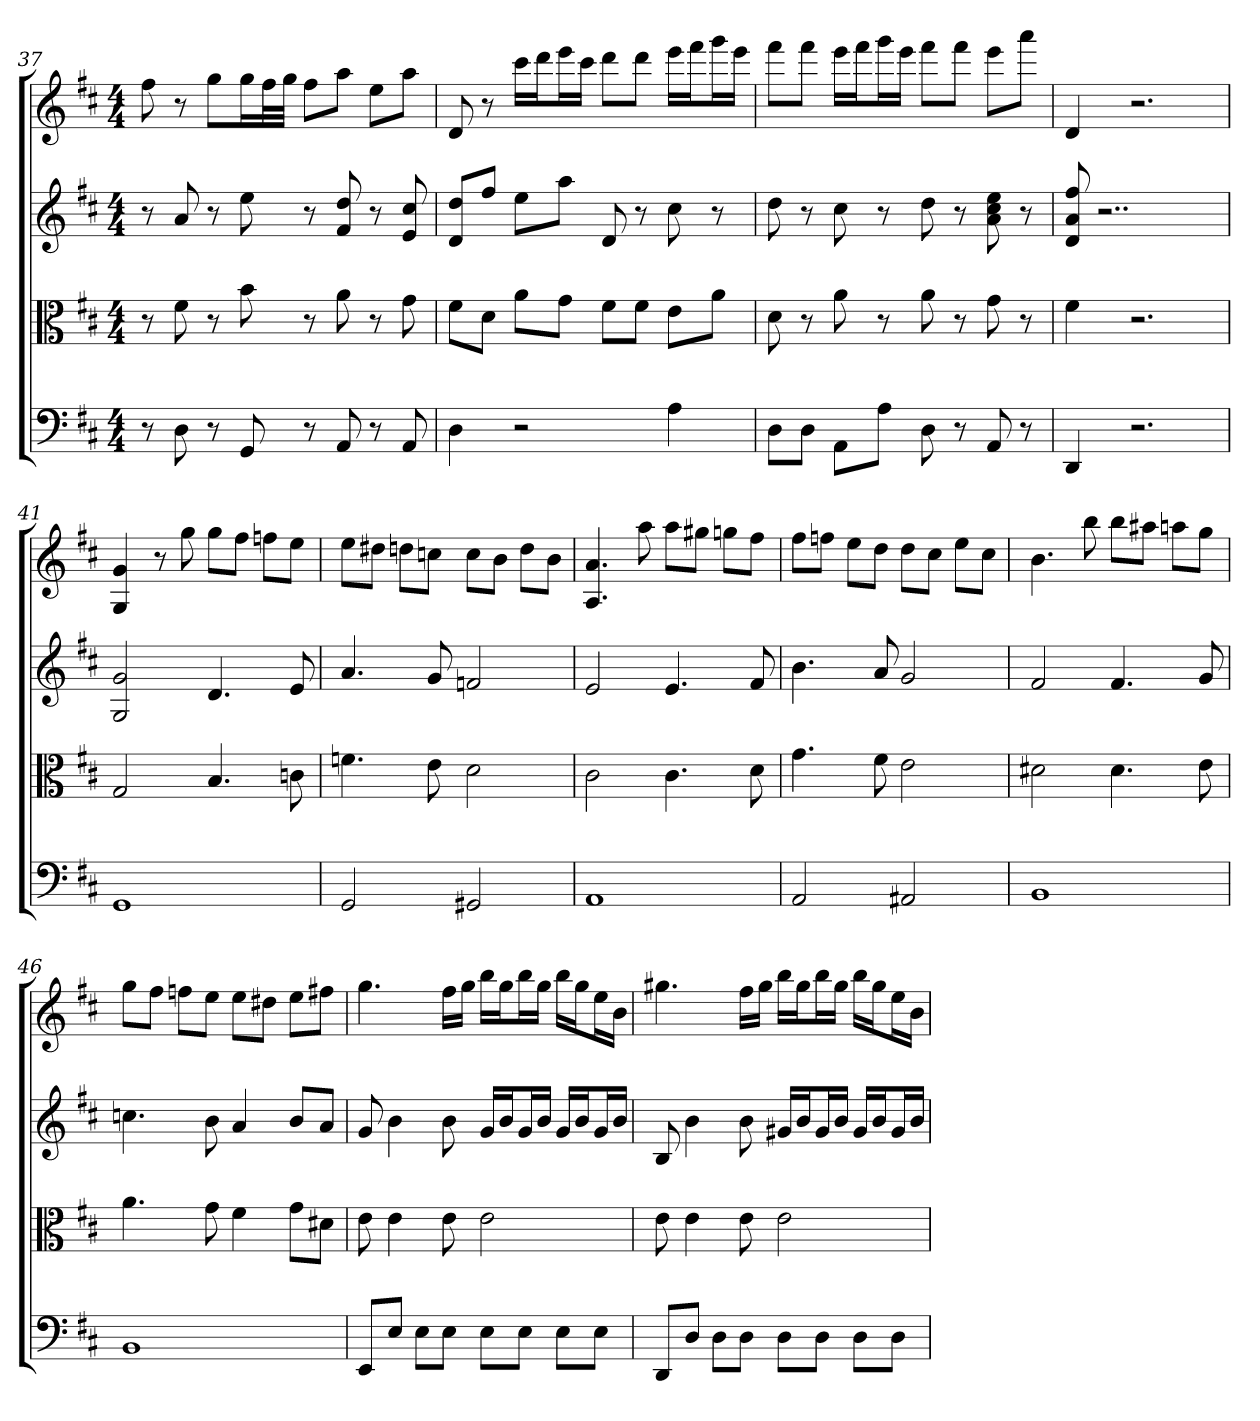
**kern	**kern	**kern	**kern
*part4	*part3	*part2	*part1
*staff4	*staff3	*staff2	*staff1
*clefF4	*clefC3	*	*
*k[f#c#]	*k[f#c#]	*k[f#c#]	*k[f#c#]
*b:	*b:	*b:	*b:
*M4/4	*M4/4	*M4/4	*M4/4
=37	=37	=37	=37
8r	8r	8r	8ff#
8D	8f#	8a	8r
8r	8r	8r	8ggL
8GG	8b	8ee	16ggL
.	.	.	32ff#L
.	.	.	32ggJJJ
8r	8r	8r	8ff#L
8AA	8a	8f# 8dd	8aaJ
8r	8r	8r	8eeL
8AA	8g	8e 8cc#	8aaJ
=38	=38	=38	=38
4D	8f#\L	8d 8ddL	8d
.	8d\J	8ff#J	8r
2r	8a\L	8eeL	16ccc#LL
.	.	.	16dddJ
.	8g\J	8aaJ	16eeeL
.	.	.	16ccc#JJ
.	8f#\L	8d	8dddL
.	8f#\J	8r	8dddJ
4A	8e\L	8cc#	16eeeLL
.	.	.	16fff#J
.	8a\J	8r	16gggL
.	.	.	16eeeJJ
=39	=39	=39	=39
8D\L	8d	8dd	8fff#L
8D\J	8r	8r	8fff#J
8AA\L	8a	8cc#	16eeeLL
.	.	.	16fff#J
8A\J	8r	8r	16gggL
.	.	.	16eeeJJ
8D	8a	8dd	8fff#L
8r	8r	8r	8fff#J
8AA	8g	8a 8cc# 8ee	8eeeL
8r	8r	8r	8aaaJ
=40	=40	=40	=40
4DD	4f#	8d 8a 8ff#	4d
.	.	2..r	.
2.r	2.r	.	2.r
=41	=41	=41	=41
1GG	2G	2G 2g	4G 4g
.	.	.	8r
.	.	.	8gg
.	4.B	4.d	8ggL
.	.	.	8ff#J
.	.	.	8ffnL
.	8cn	8e	8eeJ
=42	=42	=42	=42
2GG	4.fn	4.a	8eeL
.	.	.	8dd#XJ
.	.	.	8ddnL
.	8e	8g	8ccnJ
2GG#X	2d	2fn	8ccL
.	.	.	8bJ
.	.	.	8ddL
.	.	.	8bJ
=43	=43	=43	=43
1AA	2c#	2e	4.A 4.a
.	.	.	8aa
.	4.c#	4.e	8aaL
.	.	.	8gg#XJ
.	.	.	8ggnL
.	8d	8f#	8ff#J
=44	=44	=44	=44
2AA	4.g	4.b	8ff#L
.	.	.	8ffnJ
.	.	.	8eeL
.	8f#	8a	8ddJ
2AA#X	2e	2g	8ddL
.	.	.	8cc#J
.	.	.	8eeL
.	.	.	8cc#J
=45	=45	=45	=45
1BB	2d#X	2f#	4.b
.	.	.	8bb
.	4.d#	4.f#	8bbL
.	.	.	8aa#XJ
.	.	.	8aanL
.	8e	8g	8ggJ
=46	=46	=46	=46
1BB	4.a	4.ccn	8ggL
.	.	.	8ff#J
.	.	.	8ffnL
.	8g	8b	8eeJ
.	4f#	4a	8eeL
.	.	.	8dd#XJ
.	8g\L	8bL	8eeL
.	8d#X\J	8aJ	8ff#XJ
=47	=47	=47	=47
8EE/L	8e	8g	4.gg
8E/J	4e	4b	.
8E\L	.	.	.
8E\J	8e	8b	16ff#LL
.	.	.	16ggJJ
8E\L	2e	16gLL	16bbLL
.	.	16bJ	16ggJ
8E\J	.	16gL	16bbL
.	.	16bJJ	16ggJJ
8E\L	.	16gLL	16bbLL
.	.	16bJ	16ggJ
8E\J	.	16gL	16eeL
.	.	16bJJ	16bJJ
=48	=48	=48	=48
8DD/L	8e	8B	4.gg#X
8D/J	4e	4b	.
8D\L	.	.	.
8D\J	8e	8b	16ff#LL
.	.	.	16gg#JJ
8D\L	2e	16g#XLL	16bbLL
.	.	16bJ	16gg#J
8D\J	.	16g#L	16bbL
.	.	16bJJ	16gg#JJ
8D\L	.	16g#LL	16bbLL
.	.	16bJ	16gg#J
8D\J	.	16g#L	16eeL
.	.	16bJJ	16bJJ
=	=	=	=
*-	*-	*-	*-
